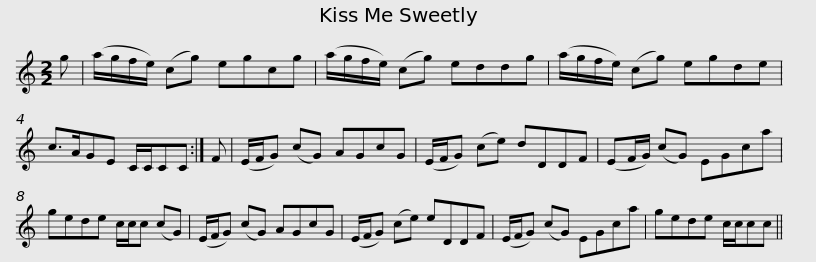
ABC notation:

X:1
L:1/8
M:2/2
I:linebreak $
K:C
V:1 treble
V:1
 g | (a/g/f/e/) (cg) egcg | (a/g/f/e/) (cg) eddg | (a/g/f/e/) (cg) egde | c>AGE C/C/CC :| %5
 F |$ (E/F/G) (cG) AGcG | (E/F/G) (ce) dDDF | (EF/G/) (cG) EGca | gede c/c/c (cG) | %10
 (E/F/G) (cG) AGcG |$ (E/F/G) (ce) eDDF | (E/F/G) (cG) EGca | gede c/c/cc || %14
